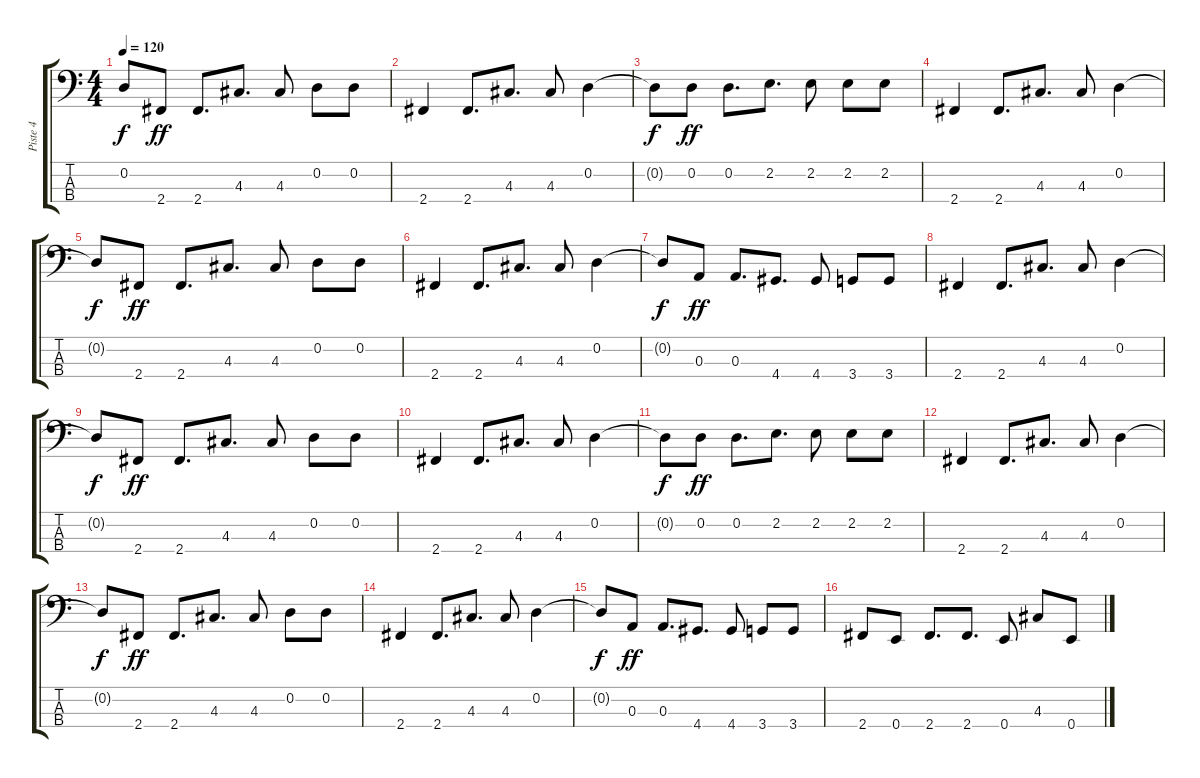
\track ("Piste 4" "Piste 4") {instrument electricbasspick}
\staff {score tabs}
\tuning (G2 D2 A1 E1) {hide}
\ts (4 4)
\tempo 120
\clef f4
\ks c
0.2{t}.8{dy f} 2.4.8{dy ff} 2.4.8{d} 4.3.8{d} 4.3.8 0.2.8 0.2.8 |
2.4.4 2.4.8{d} 4.3.8{d} 4.3.8 0.2.4 |
0.2{t}.8{dy f} 0.2.8{dy ff} 0.2.8{d} 2.2.8{d} 2.2.8 2.2.8 2.2.8 |
2.4.4 2.4.8{d} 4.3.8{d} 4.3.8 0.2.4 |
0.2{t}.8{dy f} 2.4.8{dy ff} 2.4.8{d} 4.3.8{d} 4.3.8 0.2.8 0.2.8 |
2.4.4 2.4.8{d} 4.3.8{d} 4.3.8 0.2.4 |
0.2{t}.8{dy f} 0.3.8{dy ff} 0.3.8{d} 4.4.8{d} 4.4.8 3.4.8 3.4.8 |
2.4.4 2.4.8{d} 4.3.8{d} 4.3.8 0.2.4 |
0.2{t}.8{dy f} 2.4.8{dy ff} 2.4.8{d} 4.3.8{d} 4.3.8 0.2.8 0.2.8 |
2.4.4 2.4.8{d} 4.3.8{d} 4.3.8 0.2.4 |
0.2{t}.8{dy f} 0.2.8{dy ff} 0.2.8{d} 2.2.8{d} 2.2.8 2.2.8 2.2.8 |
2.4.4 2.4.8{d} 4.3.8{d} 4.3.8 0.2.4 |
0.2{t}.8{dy f} 2.4.8{dy ff} 2.4.8{d} 4.3.8{d} 4.3.8 0.2.8 0.2.8 |
2.4.4 2.4.8{d} 4.3.8{d} 4.3.8 0.2.4 |
0.2{t}.8{dy f} 0.3.8{dy ff} 0.3.8{d} 4.4.8{d} 4.4.8 3.4.8 3.4.8 |
2.4.8 0.4.8 2.4.8{d} 2.4.8{d} 0.4.8 4.3.8 0.4.8
